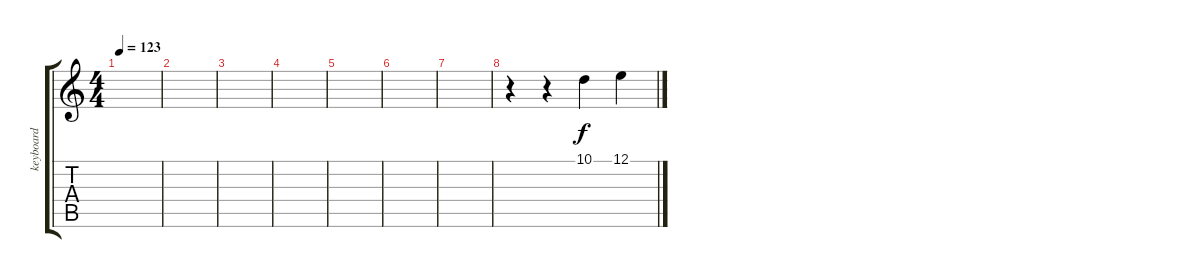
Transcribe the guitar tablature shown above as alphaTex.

\track ("keyboard" "keyboard") {instrument harpsichord}
\staff {score tabs}
\tuning (E4 B3 G3 D3 A2 E2) {hide}
\ts (4 4)
\tempo 123
\clef g2
\ks c
|
|
|
|
|
|
|
r.4 r.4 10.1.4 12.1.4
